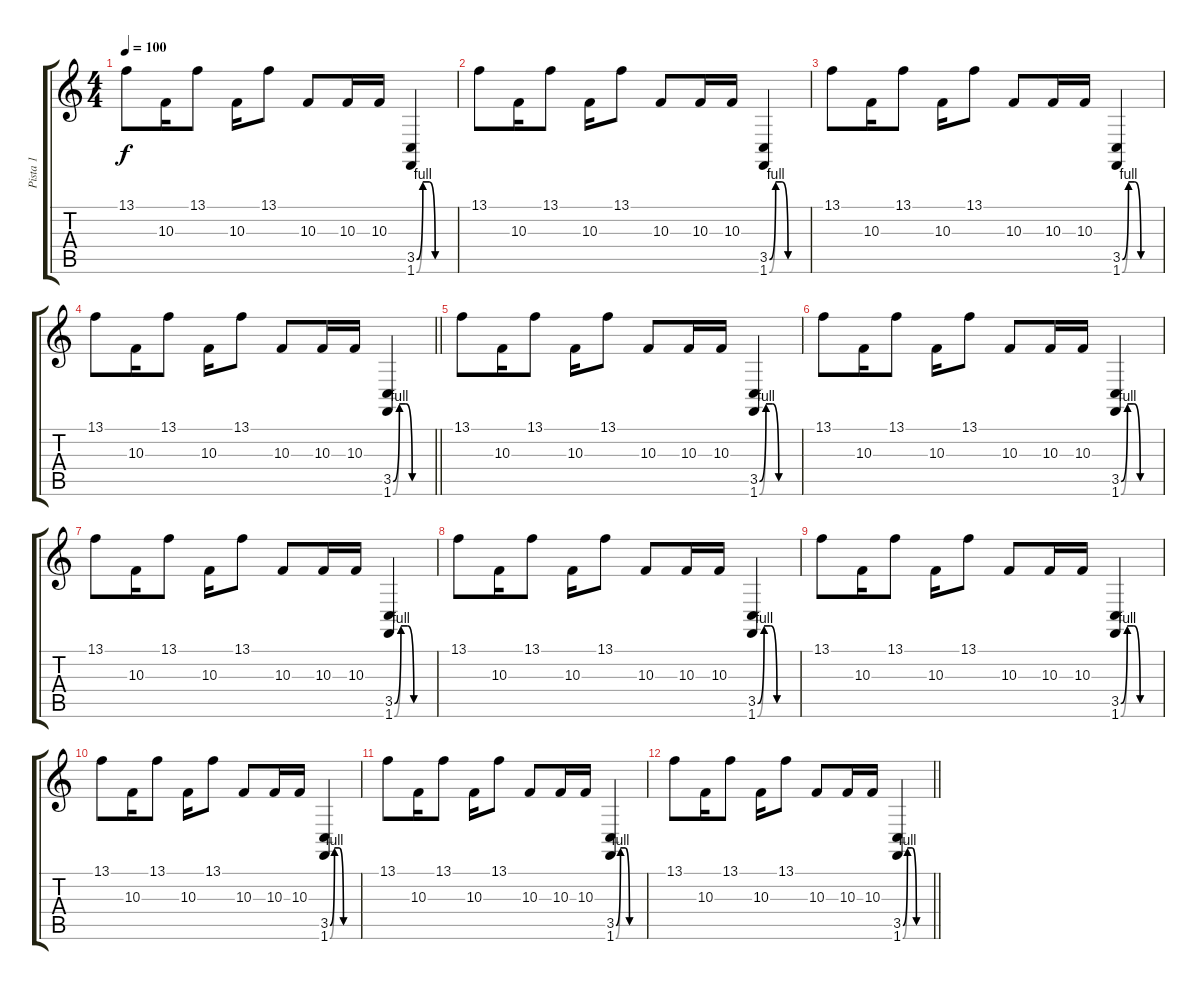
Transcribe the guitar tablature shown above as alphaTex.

\track ("Pista 1" "Pista 1") {instrument dulcimer}
\staff {score tabs}
\tuning (E4 B3 G3 D3 A2 E2) {hide}
\ts (4 4)
\tempo 100
\clef g2
\ks c
13.1.8{dy f} 10.3.16 13.1.8 10.3.16 13.1.8 10.3.8 10.3.16 10.3.16 (3.5{be (custom 0 0 10 4 20 4 30 0 60 0)} 1.6{be (custom 0 0 10 4 20 4 30 0 60 0)}).4 |
13.1.8 10.3.16 13.1.8 10.3.16 13.1.8 10.3.8 10.3.16 10.3.16 (3.5{be (custom 0 0 10 4 20 4 30 0 60 0)} 1.6{be (custom 0 0 10 4 20 4 30 0 60 0)}).4 |
13.1.8 10.3.16 13.1.8 10.3.16 13.1.8 10.3.8 10.3.16 10.3.16 (3.5{be (custom 0 0 10 4 20 4 30 0 60 0)} 1.6{be (custom 0 0 10 4 20 4 30 0 60 0)}).4 |
\barLineRight lightlight
13.1.8 10.3.16 13.1.8 10.3.16 13.1.8 10.3.8 10.3.16 10.3.16 (3.5{be (custom 0 0 10 4 20 4 30 0 60 0)} 1.6{be (custom 0 0 10 4 20 4 30 0 60 0)}).4 |
13.1.8 10.3.16 13.1.8 10.3.16 13.1.8 10.3.8 10.3.16 10.3.16 (3.5{be (custom 0 0 10 4 20 4 30 0 60 0)} 1.6{be (custom 0 0 10 4 20 4 30 0 60 0)}).4 |
13.1.8 10.3.16 13.1.8 10.3.16 13.1.8 10.3.8 10.3.16 10.3.16 (3.5{be (custom 0 0 10 4 20 4 30 0 60 0)} 1.6{be (custom 0 0 10 4 20 4 30 0 60 0)}).4 |
13.1.8 10.3.16 13.1.8 10.3.16 13.1.8 10.3.8 10.3.16 10.3.16 (3.5{be (custom 0 0 10 4 20 4 30 0 60 0)} 1.6{be (custom 0 0 10 4 20 4 30 0 60 0)}).4 |
13.1.8 10.3.16 13.1.8 10.3.16 13.1.8 10.3.8 10.3.16 10.3.16 (3.5{be (custom 0 0 10 4 20 4 30 0 60 0)} 1.6{be (custom 0 0 10 4 20 4 30 0 60 0)}).4 |
13.1.8 10.3.16 13.1.8 10.3.16 13.1.8 10.3.8 10.3.16 10.3.16 (3.5{be (custom 0 0 10 4 20 4 30 0 60 0)} 1.6{be (custom 0 0 10 4 20 4 30 0 60 0)}).4 |
13.1.8 10.3.16 13.1.8 10.3.16 13.1.8 10.3.8 10.3.16 10.3.16 (3.5{be (custom 0 0 10 4 20 4 30 0 60 0)} 1.6{be (custom 0 0 10 4 20 4 30 0 60 0)}).4 |
13.1.8 10.3.16 13.1.8 10.3.16 13.1.8 10.3.8 10.3.16 10.3.16 (3.5{be (custom 0 0 10 4 20 4 30 0 60 0)} 1.6{be (custom 0 0 10 4 20 4 30 0 60 0)}).4 |
\barLineRight lightlight
13.1.8 10.3.16 13.1.8 10.3.16 13.1.8 10.3.8 10.3.16 10.3.16 (3.5{be (custom 0 0 10 4 20 4 30 0 60 0)} 1.6{be (custom 0 0 10 4 20 4 30 0 60 0)}).4
